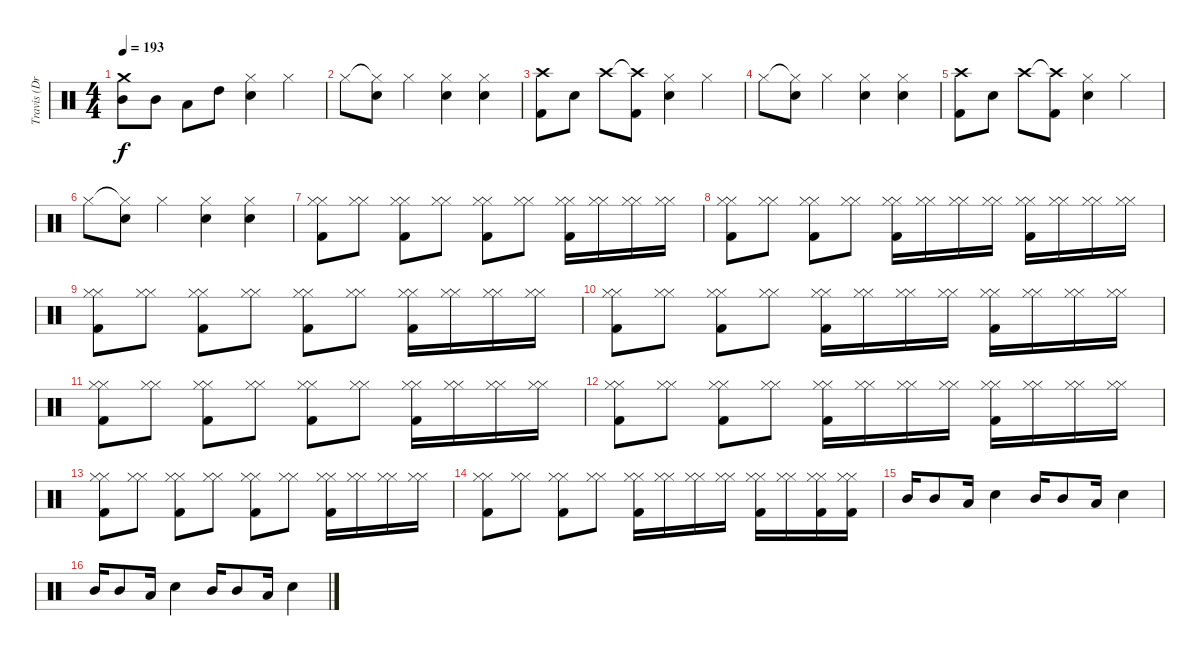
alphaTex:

\track ("Travis (Drums)" "Travis (Dr") {instrument percussion}
\staff {score}
\articulation defaults
\ts (4 4)
\tempo 193
\clef neutral
\ks c
("Mid Tom (hit)" "Crash medium (hit)").8{dy f} "Mid Tom (hit)".8 "Low Tom (hit)".8 "High Tom (hit)".8 ("Hi-Hat (closed)" "Electric Snare (hit)").4 "Hi-Hat (closed)".4 |
"Hi-Hat (closed)".8 ("Hi-Hat (closed)"{t} "Electric Snare (hit)").8 "Hi-Hat (closed)".4 ("Hi-Hat (closed)" "Electric Snare (hit)").4 ("Hi-Hat (closed)" "Electric Snare (hit)").4 |
("Crash high (hit)" "Kick (hit) 2").8 "Electric Snare (hit)".8 "Crash high (hit)".8 ("Crash high (hit)"{t} "Kick (hit) 2").8 ("Hi-Hat (closed)" "Electric Snare (hit)").4 "Hi-Hat (closed)".4 |
"Hi-Hat (closed)".8 ("Hi-Hat (closed)"{t} "Electric Snare (hit)").8 "Hi-Hat (closed)".4 ("Hi-Hat (closed)" "Electric Snare (hit)").4 ("Hi-Hat (closed)" "Electric Snare (hit)").4 |
("Crash high (hit)" "Kick (hit) 2").8 "Electric Snare (hit)".8 "Crash high (hit)".8 ("Crash high (hit)"{t} "Kick (hit) 2").8 ("Hi-Hat (closed)" "Electric Snare (hit)").4 "Hi-Hat (closed)".4 |
"Hi-Hat (closed)".8 ("Hi-Hat (closed)"{t} "Electric Snare (hit)").8 "Hi-Hat (closed)".4 ("Hi-Hat (closed)" "Electric Snare (hit)").4 ("Hi-Hat (closed)" "Electric Snare (hit)").4 |
("Hi-Hat (closed)" "Hi-Hat (closed)" "Kick (hit) 2").8 ("Hi-Hat (closed)" "Hi-Hat (closed)").8 ("Hi-Hat (closed)" "Hi-Hat (closed)" "Kick (hit) 2").8 ("Hi-Hat (closed)" "Hi-Hat (closed)").8 ("Hi-Hat (closed)" "Hi-Hat (closed)" "Kick (hit) 2").8 ("Hi-Hat (closed)" "Hi-Hat (closed)").8 ("Hi-Hat (closed)" "Hi-Hat (closed)" "Kick (hit) 2").16 ("Hi-Hat (closed)" "Hi-Hat (closed)").16 ("Hi-Hat (closed)" "Hi-Hat (closed)").16 ("Hi-Hat (closed)" "Hi-Hat (closed)").16 |
("Hi-Hat (closed)" "Hi-Hat (closed)" "Kick (hit) 2").8 ("Hi-Hat (closed)" "Hi-Hat (closed)").8 ("Hi-Hat (closed)" "Hi-Hat (closed)" "Kick (hit) 2").8 ("Hi-Hat (closed)" "Hi-Hat (closed)").8 ("Hi-Hat (closed)" "Hi-Hat (closed)" "Kick (hit) 2").16 ("Hi-Hat (closed)" "Hi-Hat (closed)").16 ("Hi-Hat (closed)" "Hi-Hat (closed)").16 ("Hi-Hat (closed)" "Hi-Hat (closed)").16 ("Hi-Hat (closed)" "Hi-Hat (closed)" "Kick (hit) 2").16 ("Hi-Hat (closed)" "Hi-Hat (closed)").16 ("Hi-Hat (closed)" "Hi-Hat (closed)").16 ("Hi-Hat (closed)" "Hi-Hat (closed)").16 |
("Hi-Hat (closed)" "Hi-Hat (closed)" "Kick (hit) 2").8 ("Hi-Hat (closed)" "Hi-Hat (closed)").8 ("Hi-Hat (closed)" "Hi-Hat (closed)" "Kick (hit) 2").8 ("Hi-Hat (closed)" "Hi-Hat (closed)").8 ("Hi-Hat (closed)" "Hi-Hat (closed)" "Kick (hit) 2").8 ("Hi-Hat (closed)" "Hi-Hat (closed)").8 ("Hi-Hat (closed)" "Hi-Hat (closed)" "Kick (hit) 2").16 ("Hi-Hat (closed)" "Hi-Hat (closed)").16 ("Hi-Hat (closed)" "Hi-Hat (closed)").16 ("Hi-Hat (closed)" "Hi-Hat (closed)").16 |
("Hi-Hat (closed)" "Hi-Hat (closed)" "Kick (hit) 2").8 ("Hi-Hat (closed)" "Hi-Hat (closed)").8 ("Hi-Hat (closed)" "Hi-Hat (closed)" "Kick (hit) 2").8 ("Hi-Hat (closed)" "Hi-Hat (closed)").8 ("Hi-Hat (closed)" "Hi-Hat (closed)" "Kick (hit) 2").16 ("Hi-Hat (closed)" "Hi-Hat (closed)").16 ("Hi-Hat (closed)" "Hi-Hat (closed)").16 ("Hi-Hat (closed)" "Hi-Hat (closed)").16 ("Hi-Hat (closed)" "Hi-Hat (closed)" "Kick (hit) 2").16 ("Hi-Hat (closed)" "Hi-Hat (closed)").16 ("Hi-Hat (closed)" "Hi-Hat (closed)").16 ("Hi-Hat (closed)" "Hi-Hat (closed)").16 |
("Hi-Hat (closed)" "Hi-Hat (closed)" "Kick (hit) 2").8 ("Hi-Hat (closed)" "Hi-Hat (closed)").8 ("Hi-Hat (closed)" "Hi-Hat (closed)" "Kick (hit) 2").8 ("Hi-Hat (closed)" "Hi-Hat (closed)").8 ("Hi-Hat (closed)" "Hi-Hat (closed)" "Kick (hit) 2").8 ("Hi-Hat (closed)" "Hi-Hat (closed)").8 ("Hi-Hat (closed)" "Hi-Hat (closed)" "Kick (hit) 2").16 ("Hi-Hat (closed)" "Hi-Hat (closed)").16 ("Hi-Hat (closed)" "Hi-Hat (closed)").16 ("Hi-Hat (closed)" "Hi-Hat (closed)").16 |
("Hi-Hat (closed)" "Hi-Hat (closed)" "Kick (hit) 2").8 ("Hi-Hat (closed)" "Hi-Hat (closed)").8 ("Hi-Hat (closed)" "Hi-Hat (closed)" "Kick (hit) 2").8 ("Hi-Hat (closed)" "Hi-Hat (closed)").8 ("Hi-Hat (closed)" "Hi-Hat (closed)" "Kick (hit) 2").16 ("Hi-Hat (closed)" "Hi-Hat (closed)").16 ("Hi-Hat (closed)" "Hi-Hat (closed)").16 ("Hi-Hat (closed)" "Hi-Hat (closed)").16 ("Hi-Hat (closed)" "Hi-Hat (closed)" "Kick (hit) 2").16 ("Hi-Hat (closed)" "Hi-Hat (closed)").16 ("Hi-Hat (closed)" "Hi-Hat (closed)").16 ("Hi-Hat (closed)" "Hi-Hat (closed)").16 |
("Hi-Hat (closed)" "Hi-Hat (closed)" "Kick (hit) 2").8 ("Hi-Hat (closed)" "Hi-Hat (closed)").8 ("Hi-Hat (closed)" "Hi-Hat (closed)" "Kick (hit) 2").8 ("Hi-Hat (closed)" "Hi-Hat (closed)").8 ("Hi-Hat (closed)" "Hi-Hat (closed)" "Kick (hit) 2").8 ("Hi-Hat (closed)" "Hi-Hat (closed)").8 ("Hi-Hat (closed)" "Hi-Hat (closed)" "Kick (hit) 2").16 ("Hi-Hat (closed)" "Hi-Hat (closed)").16 ("Hi-Hat (closed)" "Hi-Hat (closed)").16 ("Hi-Hat (closed)" "Hi-Hat (closed)").16 |
("Hi-Hat (closed)" "Hi-Hat (closed)" "Kick (hit) 2").8 ("Hi-Hat (closed)" "Hi-Hat (closed)").8 ("Hi-Hat (closed)" "Hi-Hat (closed)" "Kick (hit) 2").8 ("Hi-Hat (closed)" "Hi-Hat (closed)").8 ("Hi-Hat (closed)" "Hi-Hat (closed)" "Kick (hit) 2").16 ("Hi-Hat (closed)" "Hi-Hat (closed)").16 ("Hi-Hat (closed)" "Hi-Hat (closed)").16 ("Hi-Hat (closed)" "Hi-Hat (closed)").16 ("Hi-Hat (closed)" "Hi-Hat (closed)" "Kick (hit) 2").16 ("Hi-Hat (closed)" "Hi-Hat (closed)").16 ("Hi-Hat (closed)" "Hi-Hat (closed)" "Kick (hit) 2").16 ("Hi-Hat (closed)" "Hi-Hat (closed)" "Kick (hit) 2").16 |
"Mid Tom (hit)".16 "Mid Tom (hit)".8 "Low Tom (hit)".16 "Electric Snare (hit)".4 "Mid Tom (hit)".16{beam merge} "Mid Tom (hit)".8 "Low Tom (hit)".16 "Electric Snare (hit)".4 |
"Mid Tom (hit)".16 "Mid Tom (hit)".8 "Low Tom (hit)".16 "Electric Snare (hit)".4 "Mid Tom (hit)".16{beam merge} "Mid Tom (hit)".8 "Low Tom (hit)".16 "Electric Snare (hit)".4
